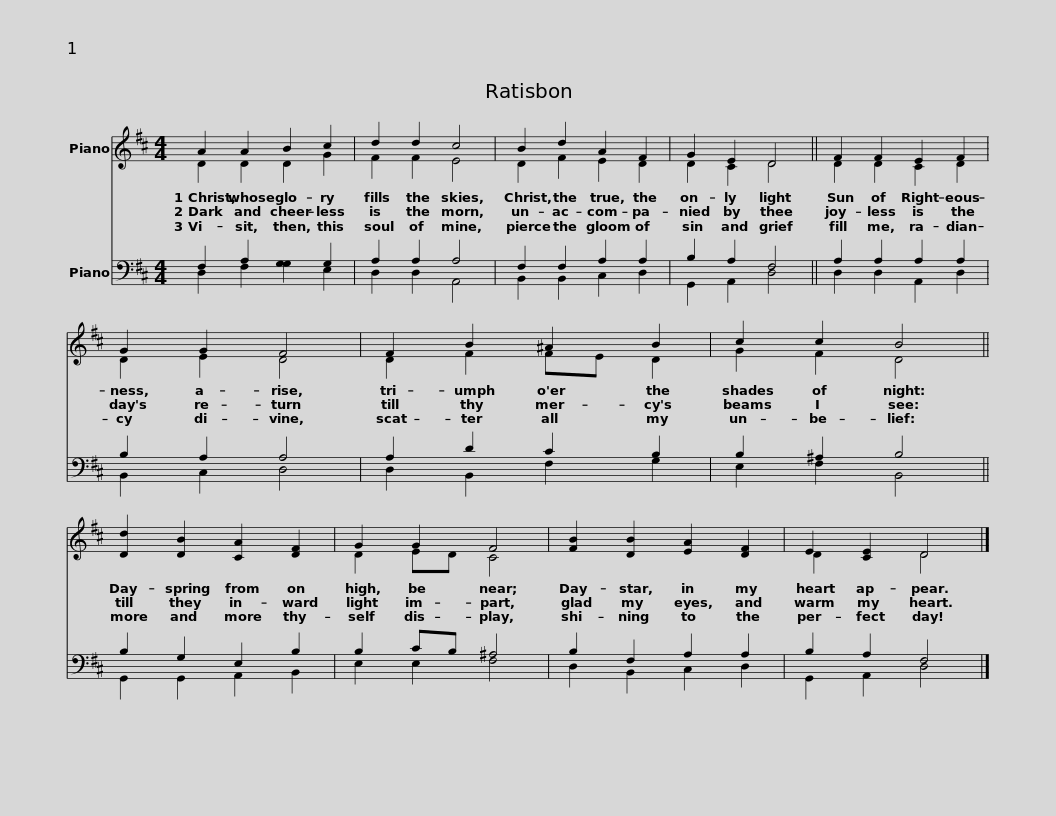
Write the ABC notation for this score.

X:1
%%score ( 1 2 ) ( 3 4 )
L:1/8
M:4/4
I:linebreak $
K:D
V:1 treble
V:2 treble
V:3 bass
V:4 bass
V:1
 A2 A2 B2 c2 | d2 d2 c4 | B2 d2 A2 F2 | G2 E2 D4 ||$ F2 F2 E2 F2 | %5
 G2 G2 F4 | F2 B2 ^A2 B2 | c2 c2 B4 ||$ [Dd]2 [DB]2 [CA]2 [DF]2 | G2 G2 F4 | %10
 [FB]2 [DB]2 [EA]2 [DF]2 | E2 [CE]2 D4 |] %12
V:2
 D2 D2 D2 G2 | F2 F2 E4 | D2 F2 E2 D2 | D2 C2 D4 ||$ D2 D2 C2 D2 | %5
 D2 E2 D4 | D2 F2 FE D2 | G2 F2 D4 ||$ x8 | D2 ED C4 | %10
 x8 | D2 x2 D4 |] %12
V:3
 F,2 A,2 x2 G,2 | A,2 A,2 A,4 | F,2 F,2 A,2 A,2 | B,2 A,2 F,4 ||$ A,2 A,2 A,2 A,2 | %5
 B,2 A,2 A,4 | A,2 D2 C2 B,2 | B,2 ^A,2 B,4 ||$ B,2 G,2 E,2 B,2 | B,2 CB, ^A,4 | %10
 B,2 F,2 A,2 A,2 | B,2 A,2 F,4 |] %12
V:4
 D,2 F,2 [G,G,]2 E,2 | D,2 D,2 A,,4 | B,,2 B,,2 C,2 D,2 | G,,2 A,,2 D,4 ||$ D,2 D,2 A,,2 D,2 | %5
 B,,2 C,2 D,4 | D,2 B,,2 F,2 G,2 | E,2 F,2 B,,4 ||$ G,,2 G,,2 A,,2 B,,2 | E,2 E,2 F,4 | %10
 D,2 B,,2 C,2 D,2 | G,,2 A,,2 D,4 |] %12
